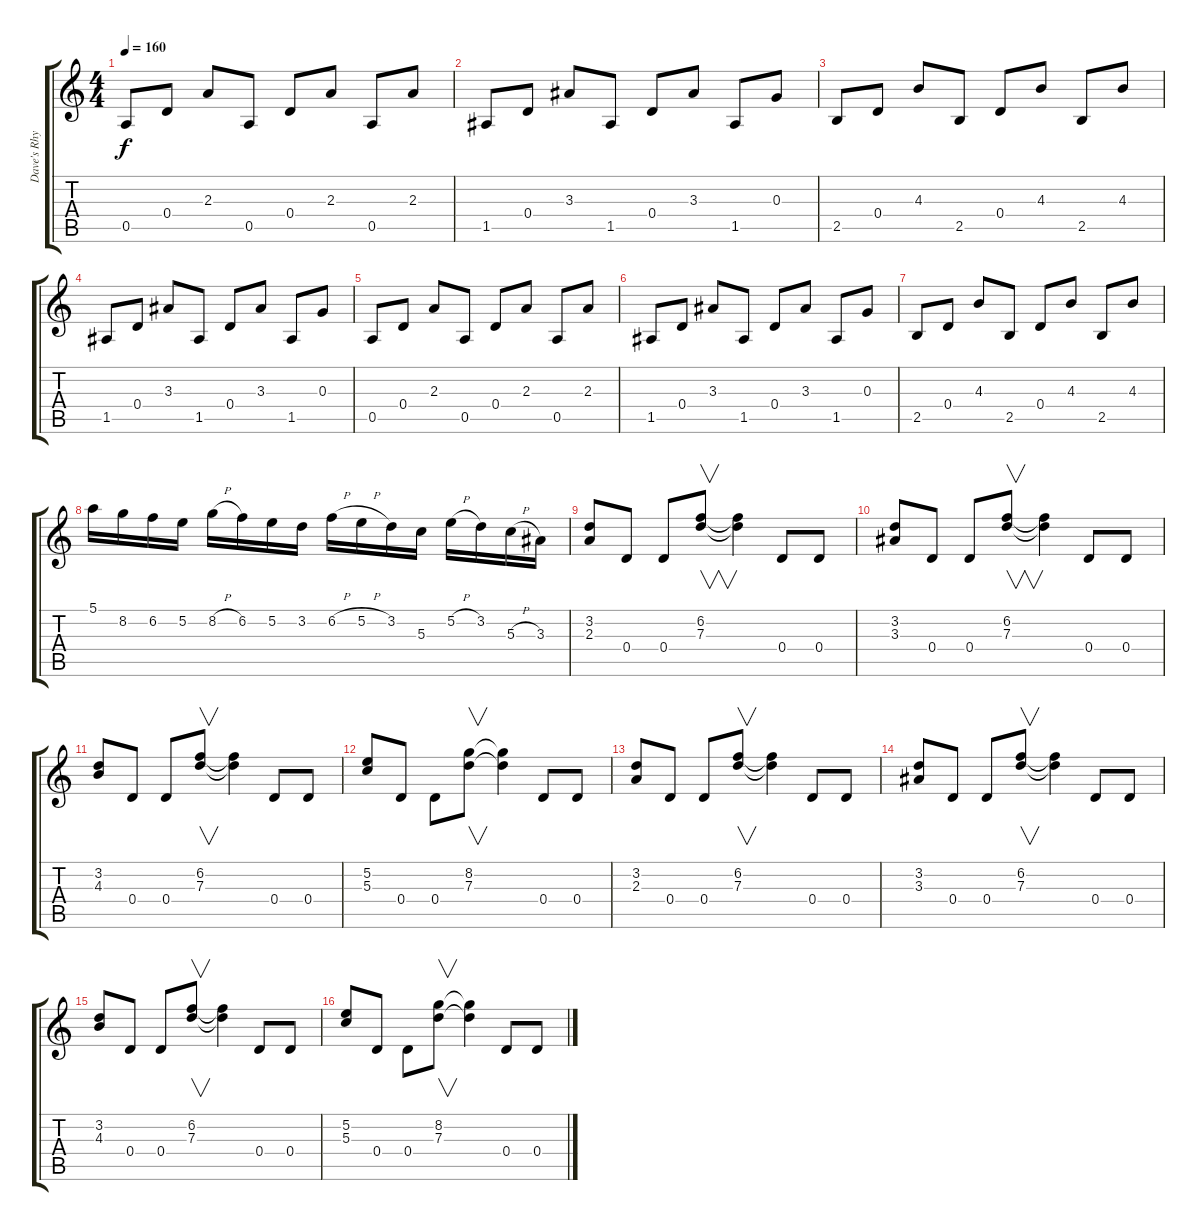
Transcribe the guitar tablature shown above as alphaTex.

\track ("Dave's Rhythm" "Dave's Rhy") {instrument overdrivenguitar}
\staff {score tabs}
\tuning (E4 B3 G3 D3 A2 E2) {hide}
\ts (4 4)
\tempo 160
\clef g2
\ks c
0.5.8{dy f} 0.4.8 2.3.8 0.5.8 0.4.8 2.3.8 0.5.8 2.3.8 |
1.5.8 0.4.8 3.3.8 1.5.8 0.4.8 3.3.8 1.5.8 0.3.8 |
2.5.8 0.4.8 4.3.8 2.5.8 0.4.8 4.3.8 2.5.8 4.3.8 |
1.5.8 0.4.8 3.3.8 1.5.8 0.4.8 3.3.8 1.5.8 0.3.8 |
0.5.8 0.4.8 2.3.8 0.5.8 0.4.8 2.3.8 0.5.8 2.3.8 |
1.5.8 0.4.8 3.3.8 1.5.8 0.4.8 3.3.8 1.5.8 0.3.8 |
2.5.8 0.4.8 4.3.8 2.5.8 0.4.8 4.3.8 2.5.8 4.3.8 |
5.1.16 8.2.16 6.2.16 5.2.16 8.2{h}.16 6.2.16 5.2.16 3.2.16 6.2{h}.16 5.2{h}.16 3.2.16 5.3.16 5.2{h}.16 3.2.16 5.3{h}.16 3.3.16 |
(3.2 2.3).8 0.4.8 0.4.8 (6.2 7.3).8{v} (6.2{t} 7.3{t}).4 0.4.8 0.4.8 |
(3.2 3.3).8 0.4.8 0.4.8 (6.2 7.3).8{v} (6.2{t} 7.3{t}).4 0.4.8 0.4.8 |
(3.2 4.3).8 0.4.8 0.4.8 (6.2 7.3).8{v} (6.2{t} 7.3{t}).4 0.4.8 0.4.8 |
(5.2 5.3).8 0.4.8 0.4.8 (8.2 7.3).8{v} (8.2{t} 7.3{t}).4 0.4.8 0.4.8 |
(3.2 2.3).8 0.4.8 0.4.8 (6.2 7.3).8{v} (6.2{t} 7.3{t}).4 0.4.8 0.4.8 |
(3.2 3.3).8 0.4.8 0.4.8 (6.2 7.3).8{v} (6.2{t} 7.3{t}).4 0.4.8 0.4.8 |
(3.2 4.3).8 0.4.8 0.4.8 (6.2 7.3).8{v} (6.2{t} 7.3{t}).4 0.4.8 0.4.8 |
(5.2 5.3).8 0.4.8 0.4.8 (8.2 7.3).8{v} (8.2{t} 7.3{t}).4 0.4.8 0.4.8
